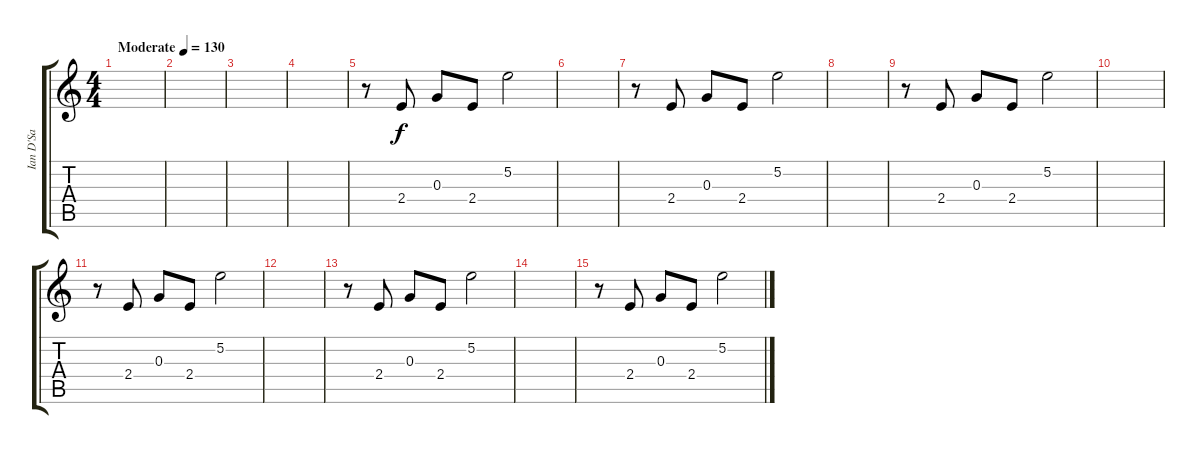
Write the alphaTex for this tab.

\track ("Ian D'Sa" "Ian D'Sa") {instrument overdrivenguitar}
\staff {score tabs}
\tuning (E4 B3 G3 D3 A2 E2) {hide}
\ts (4 4)
\tempo (130 "Moderate")
\clef g2
\ks c
|
|
|
|
r.8 2.4.8 0.3.8 2.4.8 5.2.2 |
|
r.8 2.4.8 0.3.8 2.4.8 5.2.2 |
|
r.8 2.4.8 0.3.8 2.4.8 5.2.2 |
|
r.8 2.4.8 0.3.8 2.4.8 5.2.2 |
|
r.8 2.4.8 0.3.8 2.4.8 5.2.2 |
|
r.8 2.4.8 0.3.8 2.4.8 5.2.2
